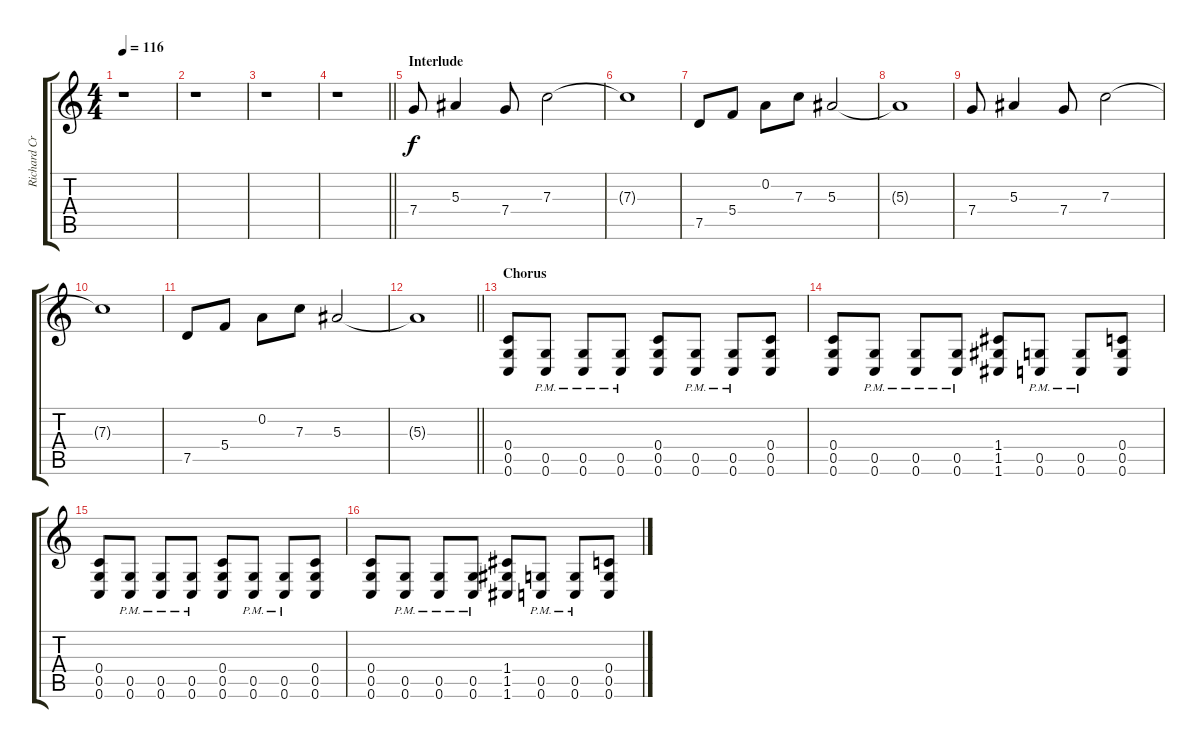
\track ("Richard Cruspe" "Richard Cr") {instrument distortionguitar}
\staff {score tabs}
\tuning (D4 A3 F3 C3 G2 C2) {hide}
\ts (4 4)
\tempo 116
\clef g2
\ks c
r.1{dy f} |
r.1 |
r.1 |
\barLineRight lightlight
r.1 |
\section ("" "Interlude")
7.4.8{instrument overdrivenguitar} 5.3.4 7.4.8 7.3.2 |
7.3{t}.1 |
7.5.8 5.4.8 0.2.8 7.3.8 5.3.2 |
5.3{t}.1 |
7.4.8 5.3.4 7.4.8 7.3.2 |
7.3{t}.1 |
7.5.8 5.4.8 0.2.8 7.3.8 5.3.2 |
\barLineRight lightlight
5.3{t}.1 |
\section ("" "Chorus")
(0.4 0.5 0.6).8{volume 13 instrument distortionguitar} (0.5{pm} 0.6).8 (0.5{pm} 0.6).8 (0.5{pm} 0.6).8 (0.4 0.5 0.6).8 (0.5{pm} 0.6).8 (0.5{pm} 0.6).8 (0.4 0.5 0.6).8 |
(0.4 0.5 0.6).8 (0.5{pm} 0.6).8 (0.5{pm} 0.6).8 (0.5{pm} 0.6).8 (1.4 1.5 1.6).8 (0.5{pm} 0.6).8 (0.5{pm} 0.6).8 (0.4 0.5 0.6).8 |
(0.4 0.5 0.6).8 (0.5{pm} 0.6).8 (0.5{pm} 0.6).8 (0.5{pm} 0.6).8 (0.4 0.5 0.6).8 (0.5{pm} 0.6).8 (0.5{pm} 0.6).8 (0.4 0.5 0.6).8 |
(0.4 0.5 0.6).8 (0.5{pm} 0.6).8 (0.5{pm} 0.6).8 (0.5{pm} 0.6).8 (1.4 1.5 1.6).8 (0.5{pm} 0.6).8 (0.5{pm} 0.6).8 (0.4 0.5 0.6).8
